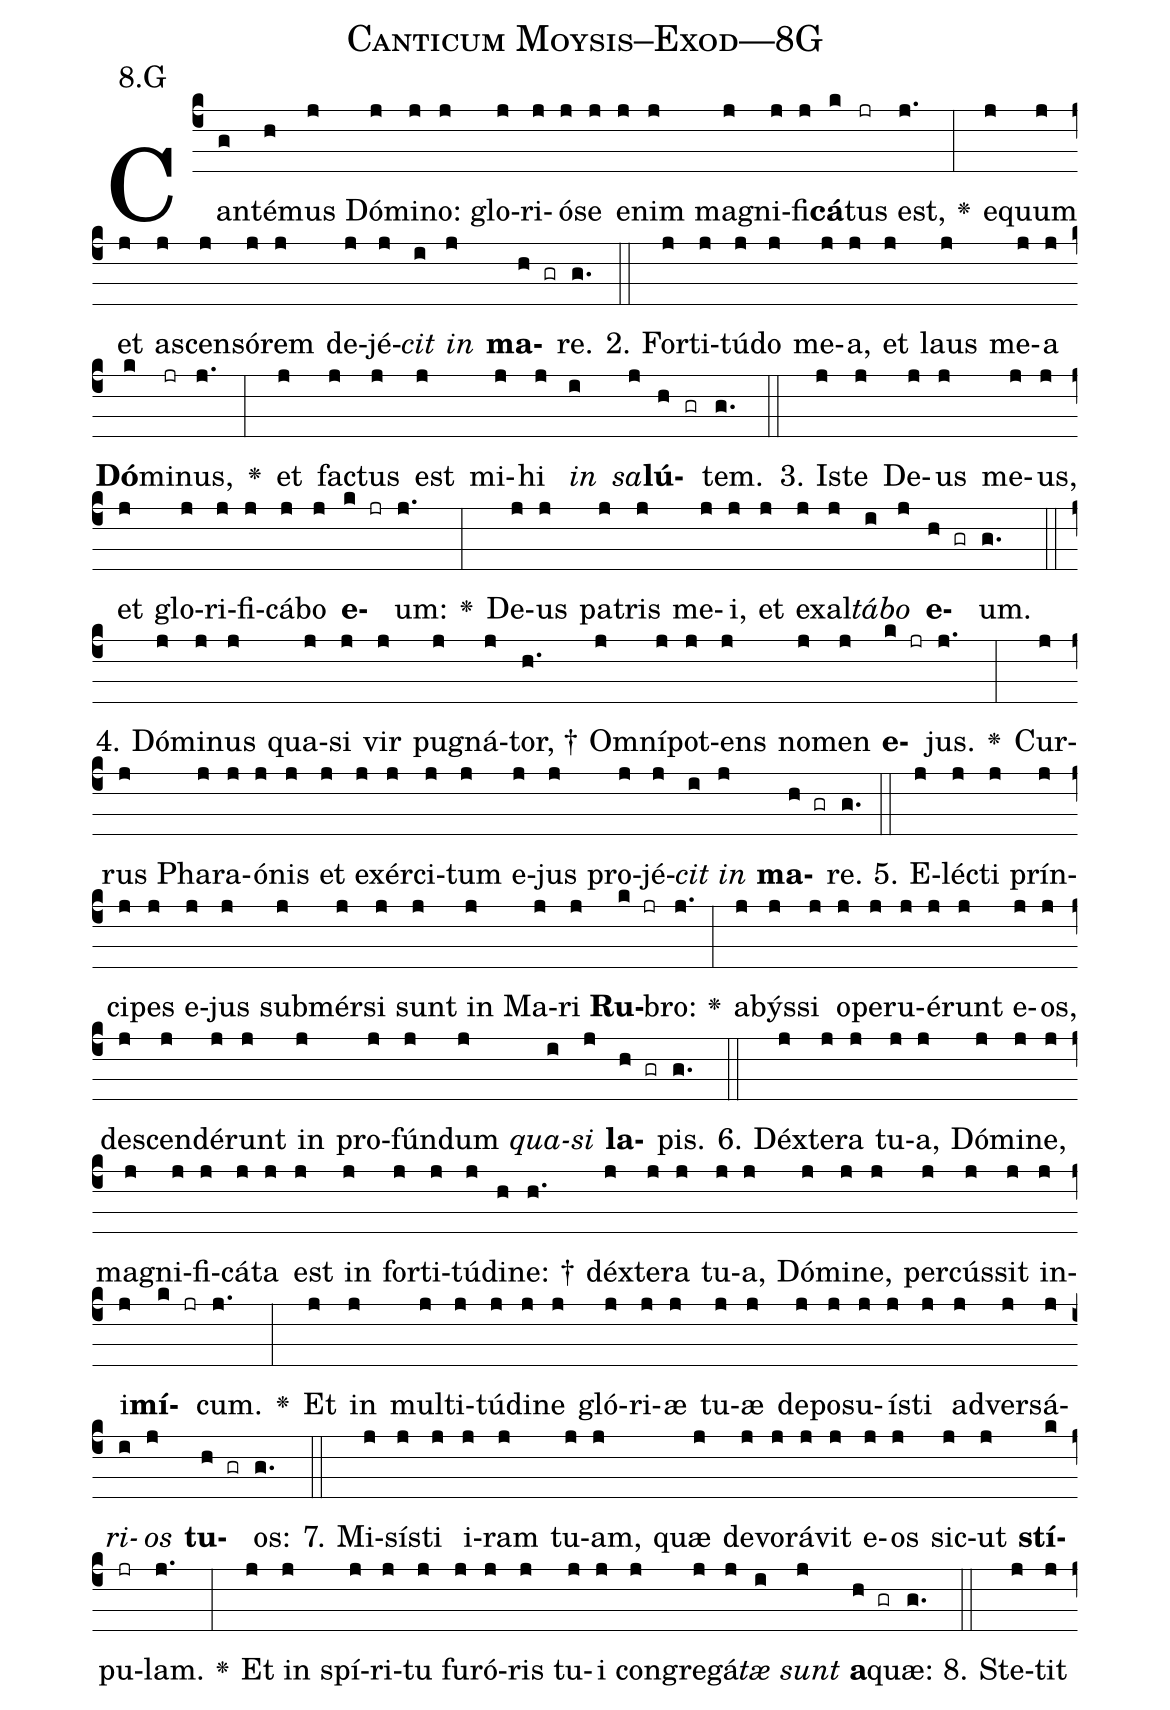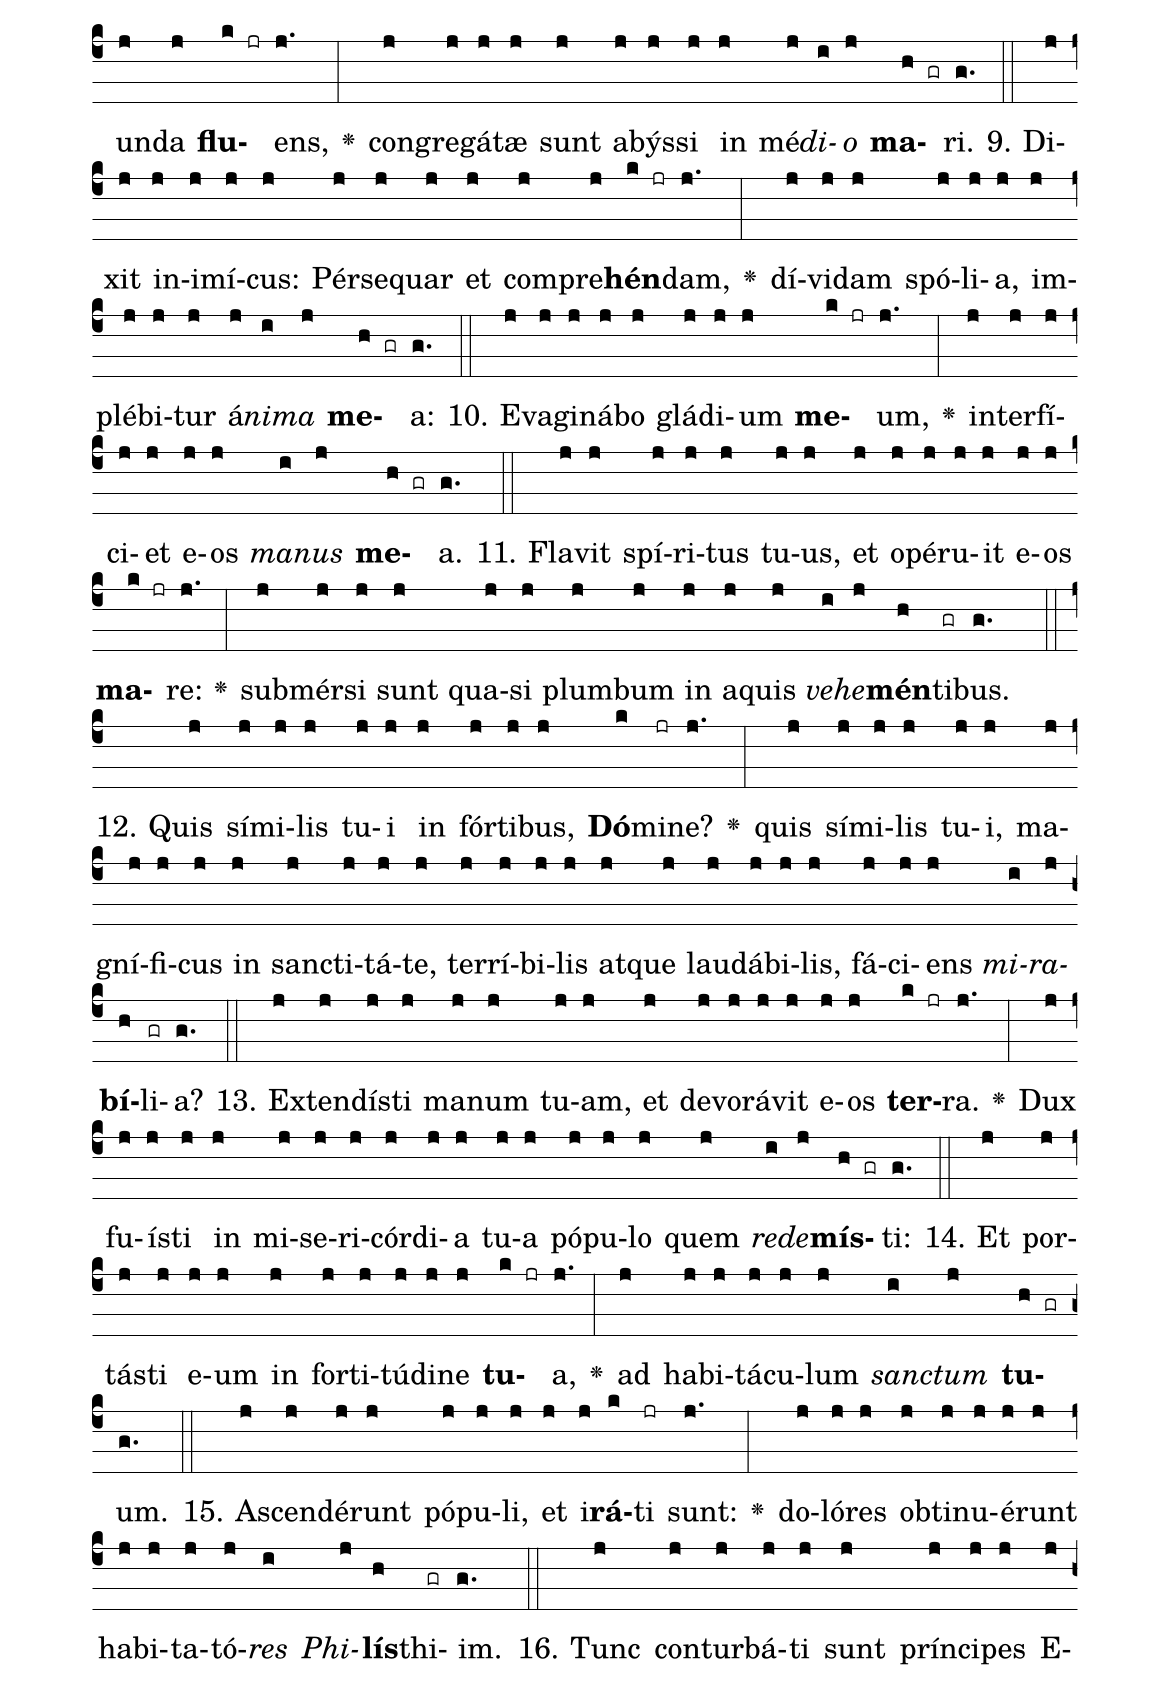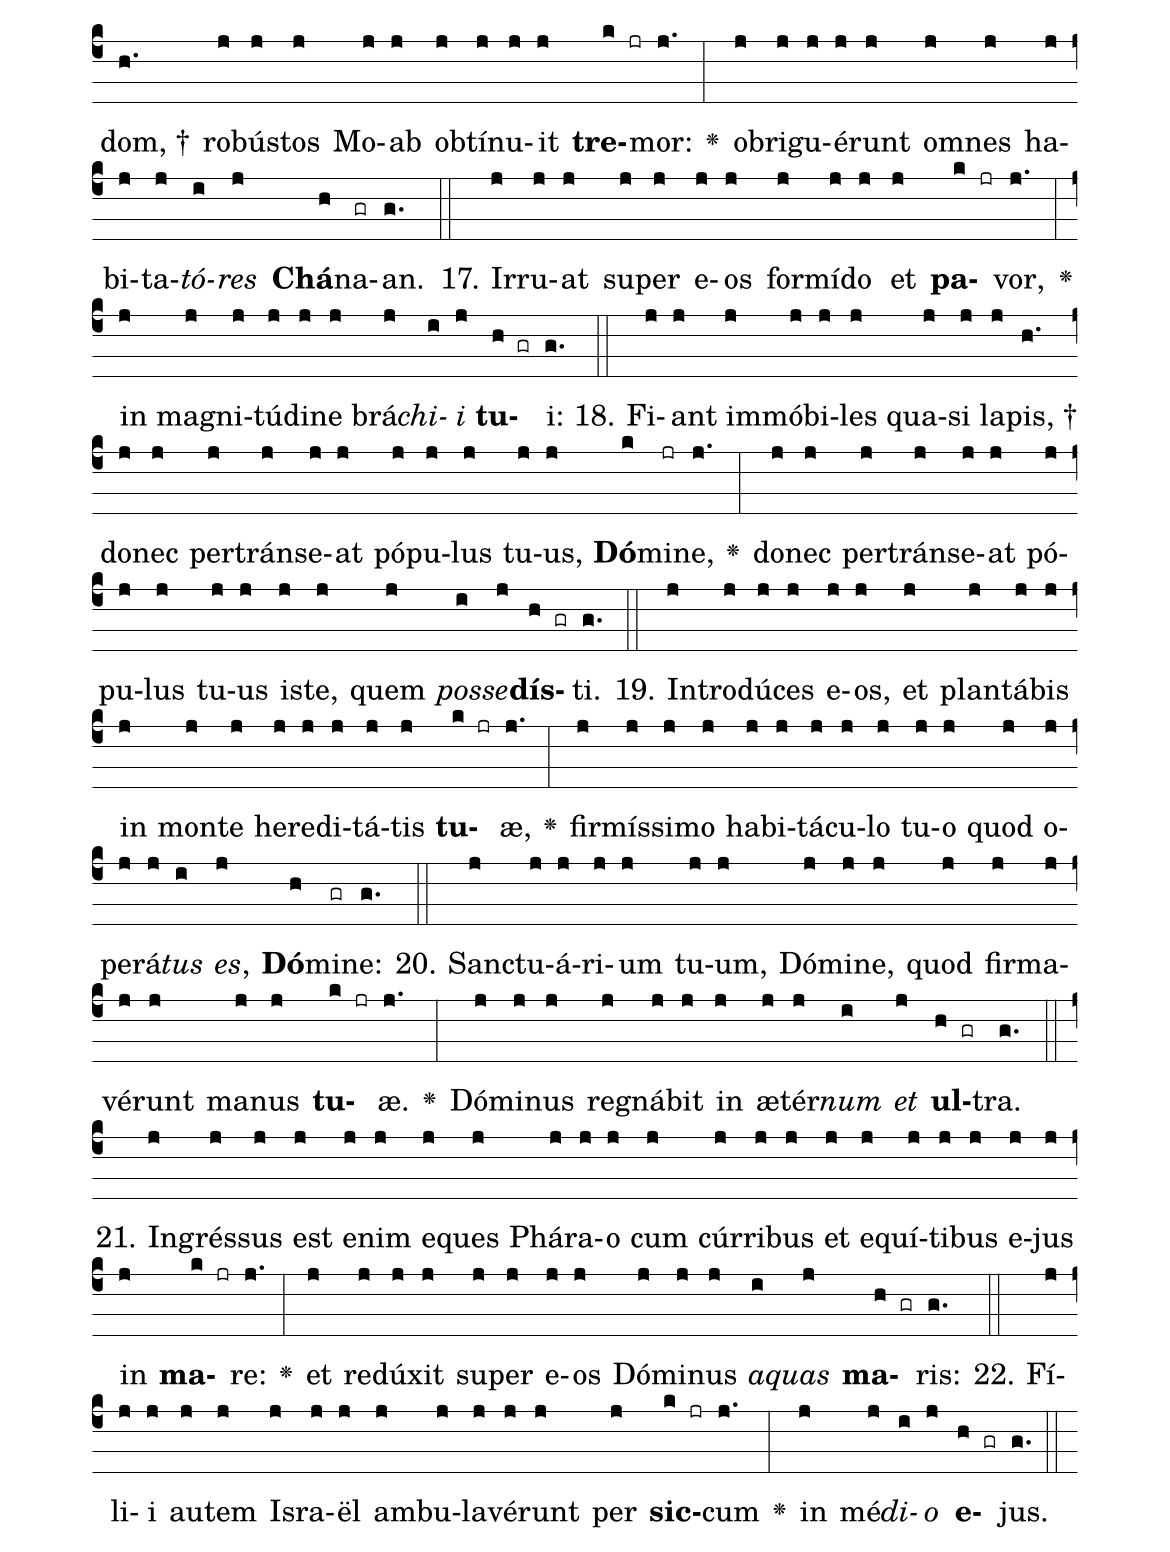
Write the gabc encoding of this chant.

name: Canticum Moysis--Exod---8G;
annotation: 8.G;
%%
(c4)Can(g)té(h)mus(j) Dó(j)mi(j)no:(j) glo(j)ri(j)ó(j)se(j) e(j)nim(j) ma(j)gni(j)fi(j)<b>cá</b>(k)tus(jr) est,(j.) <v>\greheightstar</v>(:) e(j)quum(j) et(j) a(j)scen(j)só(j)rem(j) de(j)jé(j)<i>cit</i>(i) <i>in</i>(j) <b>ma</b>(h gr)re.(g.) (::)
2. For(j)ti(j)tú(j)do(j) me(j)a,(j) et(j) laus(j) me(j)a(j) <b>Dó</b>(k)mi(jr)nus,(j.) <v>\greheightstar</v>(:) et(j) fac(j)tus(j) est(j) mi(j)hi(j) <i>in</i>(i) <i>sa</i>(j)<b>lú</b>(h gr)tem.(g.) (::)
3. Is(j)te(j) De(j)us(j) me(j)us,(j) et(j) glo(j)ri(j)fi(j)cá(j)bo(j) <b>e</b>(k jr)um:(j.) <v>\greheightstar</v>(:) De(j)us(j) pa(j)tris(j) me(j)i,(j) et(j) ex(j)al(j)<i>tá</i>(i)<i>bo</i>(j) <b>e</b>(h gr)um.(g.) (::)
4. Dó(j)mi(j)nus(j) qua(j)si(j) vir(j) pu(j)gná(j)tor, †(h.) Om(j)ní(j)pot(j)ens(j) no(j)men(j) <b>e</b>(k jr)jus.(j.) <v>\greheightstar</v>(:) Cur(j)rus(j) Pha(j)ra(j)ó(j)nis(j) et(j) ex(j)ér(j)ci(j)tum(j) e(j)jus(j) pro(j)jé(j)<i>cit</i>(i) <i>in</i>(j) <b>ma</b>(h gr)re.(g.) (::)
5. E(j)léc(j)ti(j) prín(j)ci(j)pes(j) e(j)jus(j) sub(j)mér(j)si(j) sunt(j) in(j) Ma(j)ri(j) <b>Ru</b>(k jr)bro:(j.) <v>\greheightstar</v>(:) a(j)býs(j)si(j) o(j)pe(j)ru(j)é(j)runt(j) e(j)os,(j) de(j)scen(j)dé(j)runt(j) in(j) pro(j)fún(j)dum(j) <i>qua</i>(i)<i>si</i>(j) <b>la</b>(h gr)pis.(g.) (::)
6. Déx(j)te(j)ra(j) tu(j)a,(j) Dó(j)mi(j)ne,(j) ma(j)gni(j)fi(j)cá(j)ta(j) est(j) in(j) for(j)ti(j)tú(j)di(h)ne: †(h.) déx(j)te(j)ra(j) tu(j)a,(j) Dó(j)mi(j)ne,(j) per(j)cús(j)sit(j) in(j)i(j)<b>mí</b>(k jr)cum.(j.) <v>\greheightstar</v>(:) Et(j) in(j) mul(j)ti(j)tú(j)di(j)ne(j) gló(j)ri(j)æ(j) tu(j)æ(j) de(j)po(j)su(j)ís(j)ti(j) ad(j)ver(j)sá(j)<i>ri</i>(i)<i>os</i>(j) <b>tu</b>(h gr)os:(g.) (::)
7. Mi(j)sís(j)ti(j) i(j)ram(j) tu(j)am,(j) quæ(j) de(j)vo(j)rá(j)vit(j) e(j)os(j) sic(j)ut(j) <b>stí</b>(k)pu(jr)lam.(j.) <v>\greheightstar</v>(:) Et(j) in(j) spí(j)ri(j)tu(j) fu(j)ró(j)ris(j) tu(j)i(j) con(j)gre(j)gá(j)<i>tæ</i>(i) <i>sunt</i>(j) <b>a</b>(h gr)quæ:(g.) (::)
8. Ste(j)tit(j) un(j)da(j) <b>flu</b>(k jr)ens,(j.) <v>\greheightstar</v>(:) con(j)gre(j)gá(j)tæ(j) sunt(j) a(j)býs(j)si(j) in(j) mé(j)<i>di</i>(i)<i>o</i>(j) <b>ma</b>(h gr)ri.(g.) (::)
9. Di(j)xit(j) in(j)i(j)mí(j)cus:(j) Pér(j)se(j)quar(j) et(j) com(j)pre(j)<b>hén</b>(k jr)dam,(j.) <v>\greheightstar</v>(:) dí(j)vi(j)dam(j) spó(j)li(j)a,(j) im(j)plé(j)bi(j)tur(j) á(j)<i>ni</i>(i)<i>ma</i>(j) <b>me</b>(h gr)a:(g.) (::)
10. E(j)va(j)gi(j)ná(j)bo(j) glá(j)di(j)um(j) <b>me</b>(k jr)um,(j.) <v>\greheightstar</v>(:) in(j)ter(j)fí(j)ci(j)et(j) e(j)os(j) <i>ma</i>(i)<i>nus</i>(j) <b>me</b>(h gr)a.(g.) (::)
11. Fla(j)vit(j) spí(j)ri(j)tus(j) tu(j)us,(j) et(j) o(j)pé(j)ru(j)it(j) e(j)os(j) <b>ma</b>(k jr)re:(j.) <v>\greheightstar</v>(:) sub(j)mér(j)si(j) sunt(j) qua(j)si(j) plum(j)bum(j) in(j) a(j)quis(j) <i>ve</i>(i)<i>he</i>(j)<b>mén</b>(h)ti(gr)bus.(g.) (::)
12. Quis(j) sí(j)mi(j)lis(j) tu(j)i(j) in(j) fór(j)ti(j)bus,(j) <b>Dó</b>(k)mi(jr)ne?(j.) <v>\greheightstar</v>(:) quis(j) sí(j)mi(j)lis(j) tu(j)i,(j) ma(j)gní(j)fi(j)cus(j) in(j) sanc(j)ti(j)tá(j)te,(j) ter(j)rí(j)bi(j)lis(j) at(j)que(j) lau(j)dá(j)bi(j)lis,(j) fá(j)ci(j)ens(j) <i>mi</i>(i)<i>ra</i>(j)<b>bí</b>(h)li(gr)a?(g.) (::)
13. Ex(j)ten(j)dís(j)ti(j) ma(j)num(j) tu(j)am,(j) et(j) de(j)vo(j)rá(j)vit(j) e(j)os(j) <b>ter</b>(k jr)ra.(j.) <v>\greheightstar</v>(:) Dux(j) fu(j)ís(j)ti(j) in(j) mi(j)se(j)ri(j)cór(j)di(j)a(j) tu(j)a(j) pó(j)pu(j)lo(j) quem(j) <i>red</i>(i)<i>e</i>(j)<b>mís</b>(h gr)ti:(g.) (::)
14. Et(j) por(j)tás(j)ti(j) e(j)um(j) in(j) for(j)ti(j)tú(j)di(j)ne(j) <b>tu</b>(k jr)a,(j.) <v>\greheightstar</v>(:) ad(j) ha(j)bi(j)tá(j)cu(j)lum(j) <i>sanc</i>(i)<i>tum</i>(j) <b>tu</b>(h gr)um.(g.) (::)
15. A(j)scen(j)dé(j)runt(j) pó(j)pu(j)li,(j) et(j) i(j)<b>rá</b>(k)ti(jr) sunt:(j.) <v>\greheightstar</v>(:) do(j)ló(j)res(j) ob(j)ti(j)nu(j)é(j)runt(j) ha(j)bi(j)ta(j)tó(j)<i>res</i>(i) <i>Phi</i>(j)<b>lís</b>(h)thi(gr)im.(g.) (::)
16. Tunc(j) con(j)tur(j)bá(j)ti(j) sunt(j) prín(j)ci(j)pes(j) E(j)dom, †(h.) ro(j)bús(j)tos(j) Mo(j)ab(j) ob(j)tí(j)nu(j)it(j) <b>tre</b>(k jr)mor:(j.) <v>\greheightstar</v>(:) ob(j)ri(j)gu(j)é(j)runt(j) om(j)nes(j) ha(j)bi(j)ta(j)<i>tó</i>(i)<i>res</i>(j) <b>Chá</b>(h)na(gr)an.(g.) (::)
17. Ir(j)ru(j)at(j) su(j)per(j) e(j)os(j) for(j)mí(j)do(j) et(j) <b>pa</b>(k jr)vor,(j.) <v>\greheightstar</v>(:) in(j) ma(j)gni(j)tú(j)di(j)ne(j) brá(j)<i>chi</i>(i)<i>i</i>(j) <b>tu</b>(h gr)i:(g.) (::)
18. Fi(j)ant(j) im(j)mó(j)bi(j)les(j) qua(j)si(j) la(j)pis, †(h.) do(j)nec(j) per(j)tráns(j)e(j)at(j) pó(j)pu(j)lus(j) tu(j)us,(j) <b>Dó</b>(k)mi(jr)ne,(j.) <v>\greheightstar</v>(:) do(j)nec(j) per(j)tráns(j)e(j)at(j) pó(j)pu(j)lus(j) tu(j)us(j) is(j)te,(j) quem(j) <i>pos</i>(i)<i>se</i>(j)<b>dís</b>(h gr)ti.(g.) (::)
19. In(j)tro(j)dú(j)ces(j) e(j)os,(j) et(j) plan(j)tá(j)bis(j) in(j) mon(j)te(j) he(j)re(j)di(j)tá(j)tis(j) <b>tu</b>(k jr)æ,(j.) <v>\greheightstar</v>(:) fir(j)mís(j)si(j)mo(j) ha(j)bi(j)tá(j)cu(j)lo(j) tu(j)o(j) quod(j) o(j)pe(j)rá(j)<i>tus</i>(i) <i>es</i>,(j) <b>Dó</b>(h)mi(gr)ne:(g.) (::)
20. Sanc(j)tu(j)á(j)ri(j)um(j) tu(j)um,(j) Dó(j)mi(j)ne,(j) quod(j) fir(j)ma(j)vé(j)runt(j) ma(j)nus(j) <b>tu</b>(k jr)æ.(j.) <v>\greheightstar</v>(:) Dó(j)mi(j)nus(j) re(j)gná(j)bit(j) in(j) æ(j)tér(j)<i>num</i>(i) <i>et</i>(j) <b>ul</b>(h gr)tra.(g.) (::)
21. In(j)grés(j)sus(j) est(j) e(j)nim(j) e(j)ques(j) Phá(j)ra(j)o(j) cum(j) cúr(j)ri(j)bus(j) et(j) e(j)quí(j)ti(j)bus(j) e(j)jus(j) in(j) <b>ma</b>(k jr)re:(j.) <v>\greheightstar</v>(:) et(j) re(j)dú(j)xit(j) su(j)per(j) e(j)os(j) Dó(j)mi(j)nus(j) <i>a</i>(i)<i>quas</i>(j) <b>ma</b>(h gr)ris:(g.) (::)
22. Fí(j)li(j)i(j) au(j)tem(j) Is(j)ra(j)ël(j) am(j)bu(j)la(j)vé(j)runt(j) per(j) <b>sic</b>(k jr)cum(j.) <v>\greheightstar</v>(:) in(j) mé(j)<i>di</i>(i)<i>o</i>(j) <b>e</b>(h gr)jus.(g.) (::)
